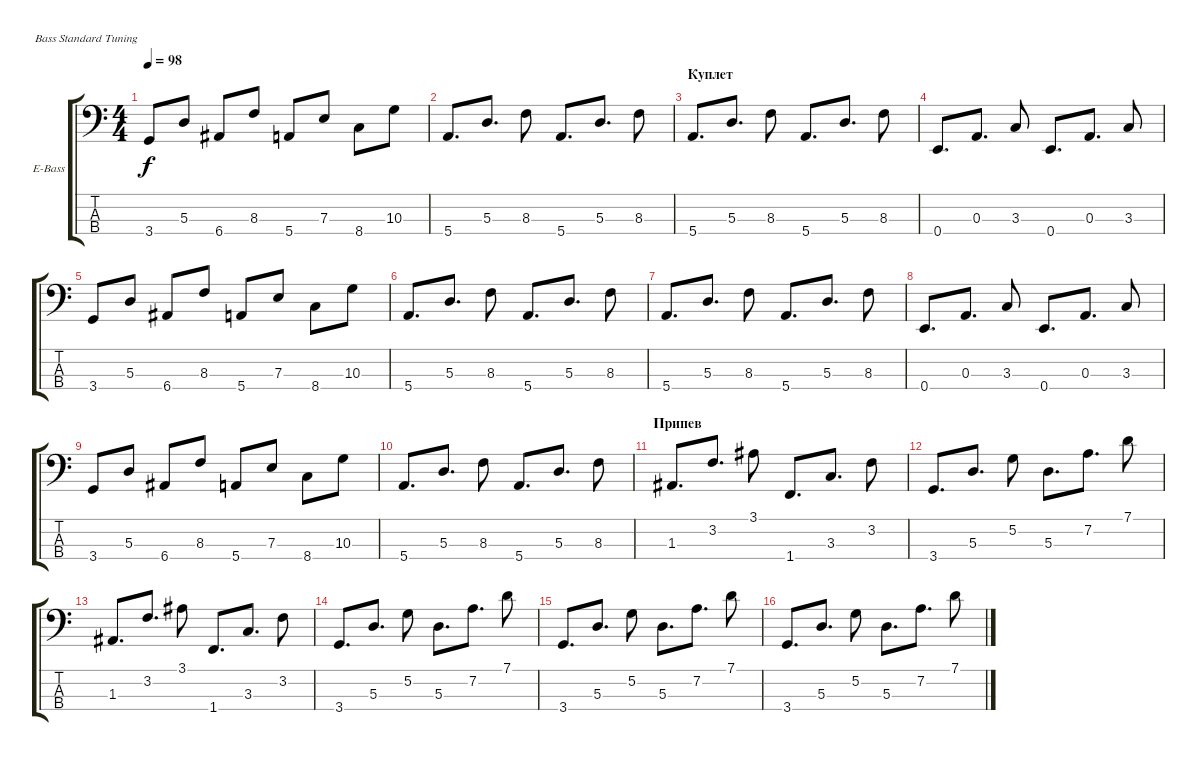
\defaultSystemsLayout 4
\bracketExtendMode groupsimilarinstruments
\firstSystemTrackNameOrientation horizontal
\otherSystemsTrackNameOrientation horizontal
\track ("А. Андреев" "E-Bass") {instrument electricbassfinger}
\staff {score tabs}
\tuning (G2 D2 A1 E1)
\ts (4 4)
\tempo 98
\clef f4
\ks c
3.4.8{dy f} 5.3.8 6.4.8 8.3.8 5.4.8 7.3.8 8.4.8 10.3.8 |
5.4.8{d} 5.3.8{d} 8.3.8 5.4.8{d} 5.3.8{d} 8.3.8 |
\section ("" "Куплет")
5.4.8{d} 5.3.8{d} 8.3.8 5.4.8{d} 5.3.8{d} 8.3.8 |
0.4.8{d} 0.3.8{d} 3.3.8 0.4.8{d} 0.3.8{d} 3.3.8 |
3.4.8 5.3.8 6.4.8 8.3.8 5.4.8 7.3.8 8.4.8 10.3.8 |
5.4.8{d} 5.3.8{d} 8.3.8 5.4.8{d} 5.3.8{d} 8.3.8 |
5.4.8{d} 5.3.8{d} 8.3.8 5.4.8{d} 5.3.8{d} 8.3.8 |
0.4.8{d} 0.3.8{d} 3.3.8 0.4.8{d} 0.3.8{d} 3.3.8 |
3.4.8 5.3.8 6.4.8 8.3.8 5.4.8 7.3.8 8.4.8 10.3.8 |
5.4.8{d} 5.3.8{d} 8.3.8 5.4.8{d} 5.3.8{d} 8.3.8 |
\section ("" "Припев")
1.3.8{d} 3.2.8{d} 3.1.8 1.4.8{d} 3.3.8{d} 3.2.8 |
3.4.8{d} 5.3.8{d} 5.2.8 5.3.8{d} 7.2.8{d} 7.1.8 |
1.3.8{d} 3.2.8{d} 3.1.8 1.4.8{d} 3.3.8{d} 3.2.8 |
3.4.8{d} 5.3.8{d} 5.2.8 5.3.8{d} 7.2.8{d} 7.1.8 |
3.4.8{d} 5.3.8{d} 5.2.8 5.3.8{d} 7.2.8{d} 7.1.8 |
3.4.8{d} 5.3.8{d} 5.2.8 5.3.8{d} 7.2.8{d} 7.1.8
